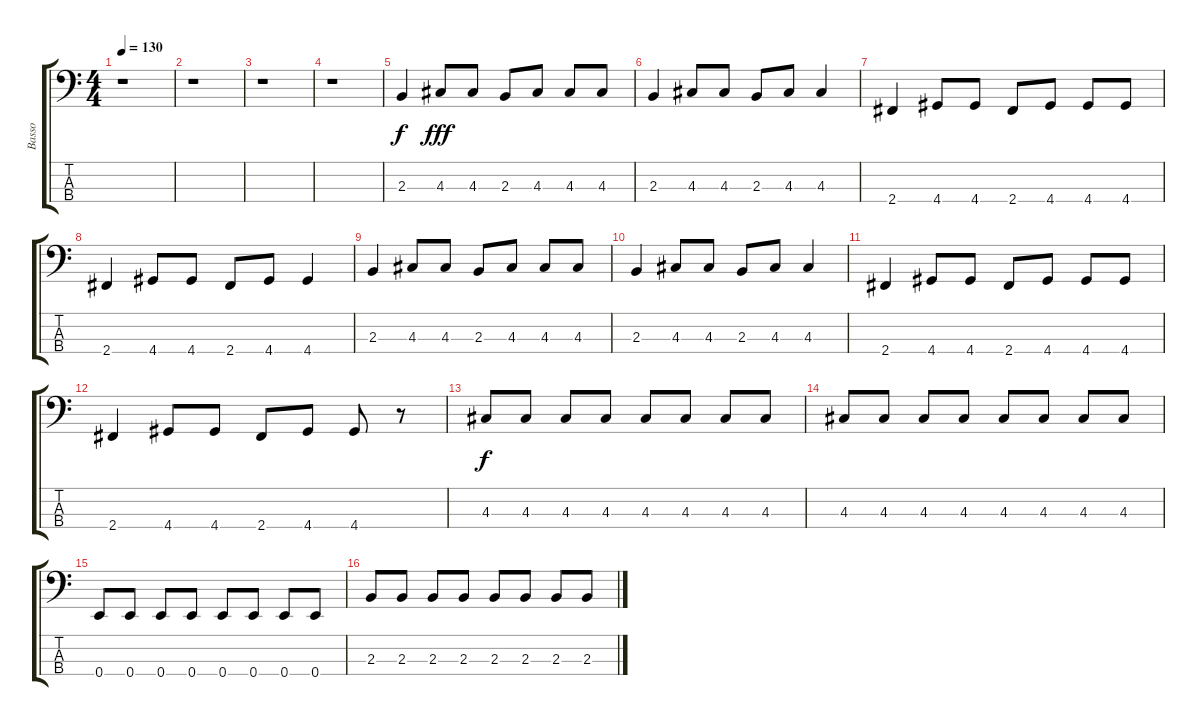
\track ("Basso" "Basso") {instrument electricbasspick}
\staff {score tabs}
\tuning (G2 D2 A1 E1) {hide}
\ts (4 4)
\tempo 130
\clef f4
\ks c
r.1{dy f instrument electricbasspick} |
r.1 |
r.1 |
r.1 |
2.3.4{volume 14} 4.3.8{dy fff} 4.3.8 2.3.8 4.3.8 4.3.8 4.3.8 |
2.3.4 4.3.8 4.3.8 2.3.8 4.3.8 4.3.4 |
2.4.4 4.4.8 4.4.8 2.4.8 4.4.8 4.4.8 4.4.8 |
2.4.4 4.4.8 4.4.8 2.4.8 4.4.8 4.4.4 |
2.3.4 4.3.8 4.3.8 2.3.8 4.3.8 4.3.8 4.3.8 |
2.3.4 4.3.8 4.3.8 2.3.8 4.3.8 4.3.4 |
2.4.4 4.4.8 4.4.8 2.4.8 4.4.8 4.4.8 4.4.8 |
2.4.4 4.4.8 4.4.8 2.4.8 4.4.8 4.4.8 r.8 |
4.3.8{dy f} 4.3.8 4.3.8 4.3.8 4.3.8 4.3.8 4.3.8 4.3.8 |
4.3.8 4.3.8 4.3.8 4.3.8 4.3.8 4.3.8 4.3.8 4.3.8 |
0.4.8 0.4.8 0.4.8 0.4.8 0.4.8 0.4.8 0.4.8 0.4.8 |
2.3.8 2.3.8 2.3.8 2.3.8 2.3.8 2.3.8 2.3.8 2.3.8
